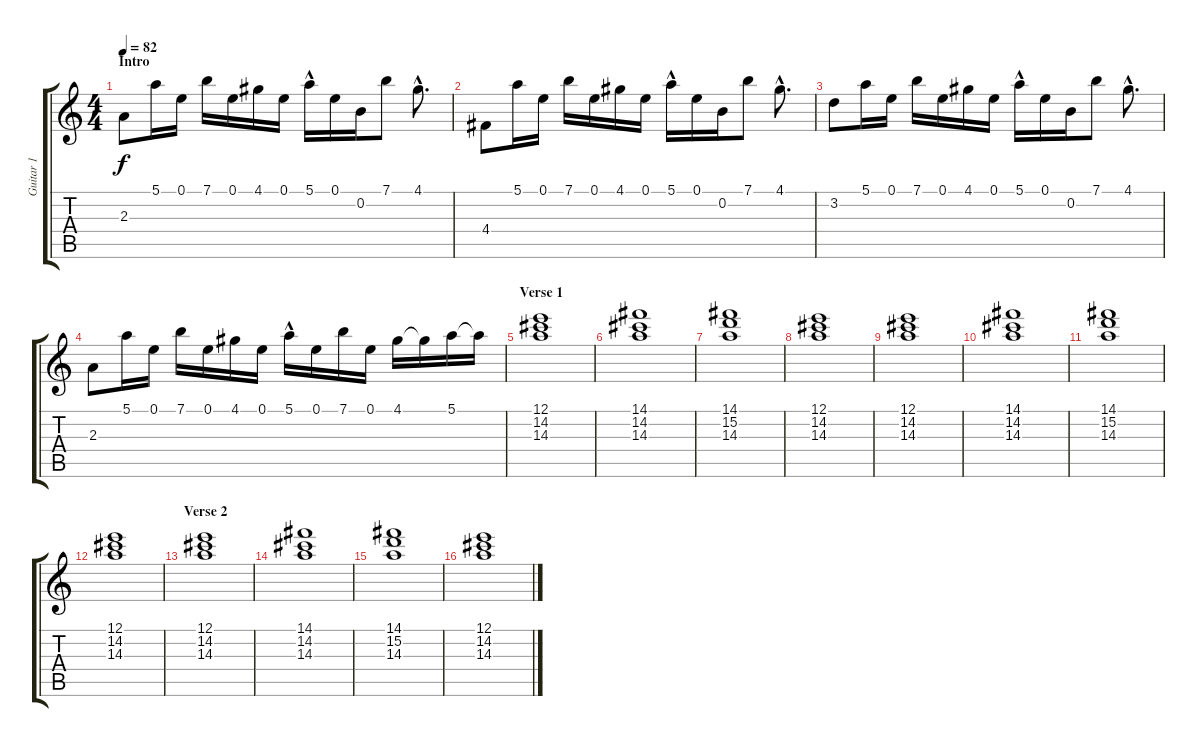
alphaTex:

\track ("Guitar 1" "Guitar 1") {instrument electricguitarjazz}
\staff {score tabs}
\tuning (E4 B3 G3 D3 A2 E2) {hide}
\ts (4 4)
\section ("" "Intro")
\tempo 82
\clef g2
\ks c
2.3.8{dy f instrument electricguitarjazz} 5.1.16 0.1.16 7.1.16 0.1.16 4.1.16 0.1.16 5.1{hac}.16 0.1.16 0.2.16 7.1.8 4.1{hac}.8{d} |
4.4.8 5.1.16 0.1.16 7.1.16 0.1.16 4.1.16 0.1.16 5.1{hac}.16 0.1.16 0.2.16 7.1.8 4.1{hac}.8{d} |
3.2.8 5.1.16 0.1.16 7.1.16 0.1.16 4.1.16 0.1.16 5.1{hac}.16 0.1.16 0.2.16 7.1.8 4.1{hac}.8{d} |
2.3.8 5.1.16 0.1.16 7.1.16 0.1.16 4.1.16 0.1.16 5.1{hac}.16 0.1.16 7.1.16 0.1.16 4.1.16 4.1{t}.16 5.1.16 5.1{t}.16 |
\section ("" "Verse 1")
(12.1 14.2 14.3).1 |
(14.1 14.2 14.3).1 |
(14.1 15.2 14.3).1 |
(12.1 14.2 14.3).1 |
(12.1 14.2 14.3).1 |
(14.1 14.2 14.3).1 |
(14.1 15.2 14.3).1 |
(12.1 14.2 14.3).1 |
\section ("" "Verse 2")
(12.1 14.2 14.3).1 |
(14.1 14.2 14.3).1 |
(14.1 15.2 14.3).1 |
(12.1 14.2 14.3).1
